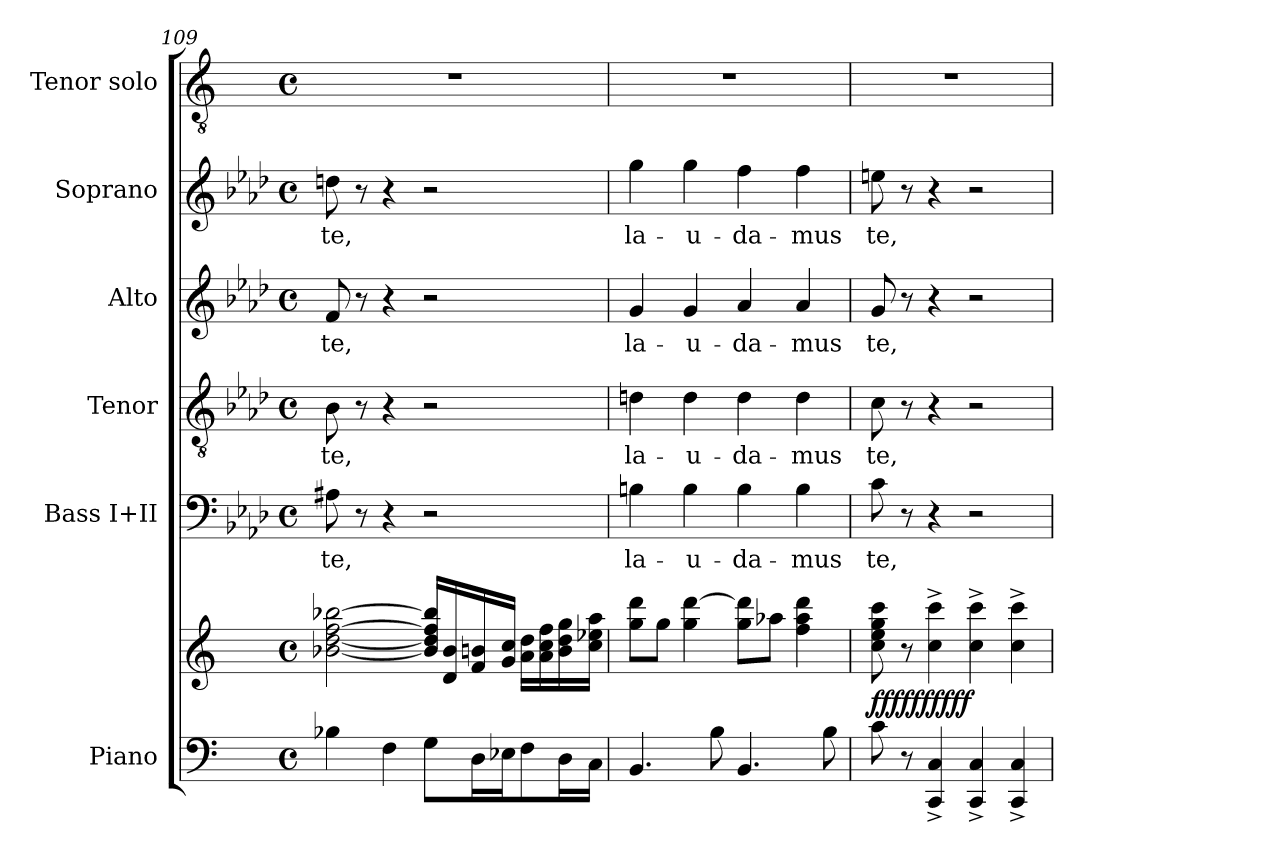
**kern	**kern	**dynam	**kern	**text	**kern	**text	**kern	**text	**kern	**text	**kern
*part6	*part6	*part6	*part5	*part5	*part4	*part4	*part3	*part3	*part2	*part2	*part1
*staff7	*staff6	*staff6/7	*staff5	*staff5	*staff4	*staff4	*staff3	*staff3	*staff2	*staff2	*staff1
*I"Piano	*	*	*I"Bass I+II	*	*I"Tenor	*	*I"Alto	*	*I"Soprano	*	*I"Tenor solo
*I'Pno.	*	*	*I'B.I+II	*	*I'T.	*	*I'A.	*	*I'S.	*	*I'T.s
*clefF4	*clefG2	*	*clefF4	*	*clefGv2	*	*clefG2	*	*clefG2	*	*clefGv2
*k[]	*k[]	*	*k[b-e-a-d-]	*	*k[b-e-a-d-]	*	*k[b-e-a-d-]	*	*k[b-e-a-d-]	*	*k[]
*M4/4	*M4/4	*	*M4/4	*	*M4/4	*	*M4/4	*	*M4/4	*	*M4/4
*met(c)	*met(c)	*	*met(c)	*	*met(c)	*	*met(c)	*	*met(c)	*	*met(c)
=109	=109	=109	=109	=109	=109	=109	=109	=109	=109	=109	=109
4B-X\	[2b-X\ [2dd\ [2ff\ [2bb-X\	.	8A#X\	te,	8B-\	te,	8f/	te,	8ddn\	te,	1r
.	.	.	8r	.	8r	.	8r	.	8r	.	.
4F\	.	.	4r	.	4r	.	4r	.	4r	.	.
8G\L	16b-/] 16dd/] 16ff/] 16bb-/]LL	.	2r	.	2r	.	2r	.	2r	.	.
.	16d/ 16b-/	.	.	.	.	.	.	.	.	.	.
16D\L	16f/ 16bn/	.	.	.	.	.	.	.	.	.	.
16E-X\J	16g/ 16cc/JJ	.	.	.	.	.	.	.	.	.	.
8F\	16a\ 16dd\LL	.	.	.	.	.	.	.	.	.	.
.	16a\ 16cc\ 16ff\	.	.	.	.	.	.	.	.	.	.
16D\L	16b\ 16dd\ 16gg\	.	.	.	.	.	.	.	.	.	.
16C\JJ	16cc\ 16ee-X\ 16aa\JJ	.	.	.	.	.	.	.	.	.	.
!!LO:PB:g=z
=110	=110	=110	=110	=110	=110	=110	=110	=110	=110	=110	=110
4.BB/	8gg\ 8ddd\L	.	4Bn\	la-	4dn\	la-	4g/	la-	4gg\	la-	1r
.	8gg\J	.	.	.	.	.	.	.	.	.	.
.	4gg\ [4ddd\	.	4B\	-u-	4d\	-u-	4g/	-u-	4gg\	-u-	.
8B\	.	.	.	.	.	.	.	.	.	.	.
4.BB/	8gg\ 8ddd\]L	.	4B\	-da-	4d\	-da-	4a-/	-da-	4ff\	-da-	.
.	8aa-X\J	.	.	.	.	.	.	.	.	.	.
.	4ff\ 4aa-\ 4ddd\	.	4B\	-mus	4d\	-mus	4a-/	-mus	4ff\	-mus	.
8B\	.	.	.	.	.	.	.	.	.	.	.
=111	=111	=111	=111	=111	=111	=111	=111	=111	=111	=111	=111
!	!	!LO:DY:a=2	!	!	!	!	!	!	!	!	!
!	!	!LO:DY:n=1:a	!	!	!	!	!	!	!	!	!
!	!	!LO:DY:n=2:a	!	!	!	!	!	!	!	!	!
!	!	!LO:DY:n=3:a	!	!	!	!	!	!	!	!	!
!	!	!LO:DY:n=4:a	!	!	!	!	!	!	!	!	!
8c\	8cc\ 8ee\ 8gg\ 8ccc\	ff ff ff ff ff	8c\	te,	8c\	te,	8g/	te,	8een\	te,	1r
8r	8r	.	8r	.	8r	.	8r	.	8r	.	.
4CC/^ 4C/^	4cc\^ 4ccc\^	.	4r	.	4r	.	4r	.	4r	.	.
4CC/^ 4C/^	4cc\^ 4ccc\^	.	2r	.	2r	.	2r	.	2r	.	.
4CC/^ 4C/^	4cc\^ 4ccc\^	.	.	.	.	.	.	.	.	.	.
=	=	=	=	=	=	=	=	=	=	=	=
*-	*-	*-	*-	*-	*-	*-	*-	*-	*-	*-	*-
